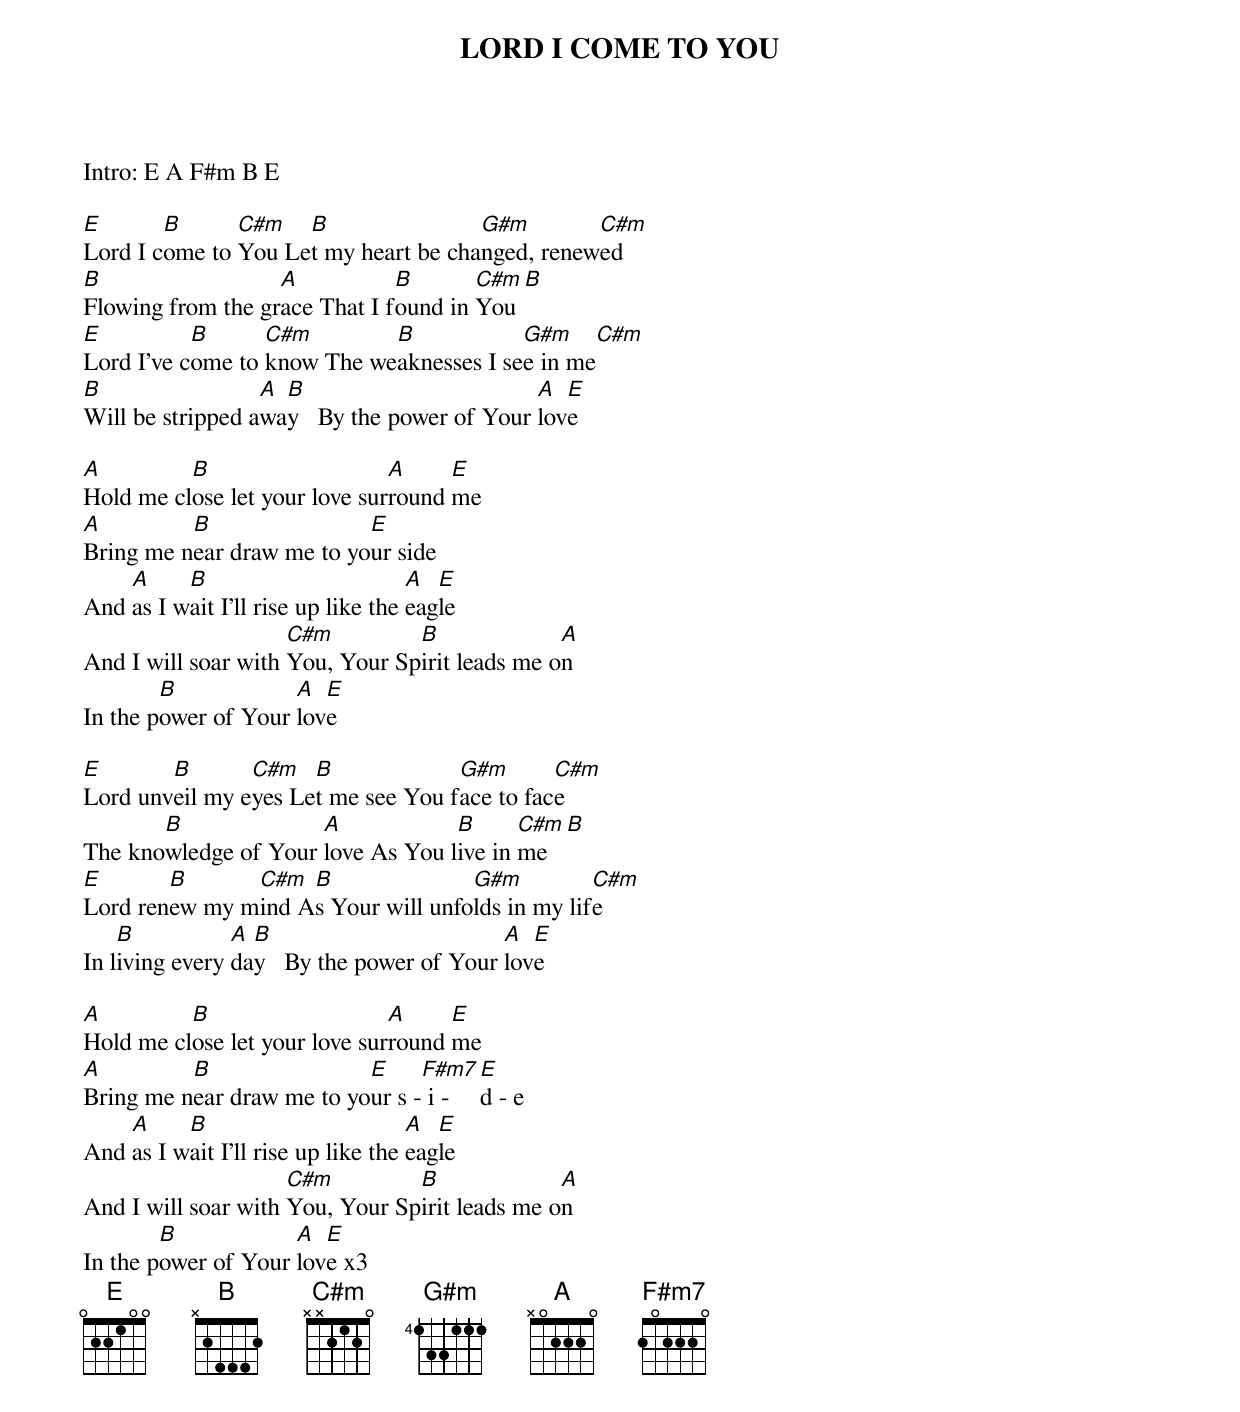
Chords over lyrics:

LORD I COME TO YOU
Intro: E A F#m B E

E       B      C#m   B                G#m        C#m
Lord I come to You Let my heart be changed, renewed
B                  A           B       C#m  B
Flowing from the grace That I found in You
E          B      C#m        B            G#m     C#m
Lord I've come to know The weaknesses I see in me
B                 A B                        A  E
Will be stripped away   By the power of Your love

A         B                    A     E
Hold me close let your love surround me
A         B                E
Bring me near draw me to your side
    A     B                         A  E
And as I wait I'll rise up like the eagle
                     C#m         B              A
And I will soar with You, Your Spirit leads me on
        B            A  E
In the power of Your love

E       B       C#m   B             G#m       C#m
Lord unveil my eyes Let me see You face to face
       B              A            B      C#m B
The knowledge of Your love As You live in me
E       B      C#m  B               G#m          C#m
Lord renew my mind As Your will unfolds in my life
    B           A B                        A  E
In living every day   By the power of Your love

A         B                    A     E
Hold me close let your love surround me
A         B                E     F#m7 E
Bring me near draw me to your s - i - d - e
    A     B                         A  E
And as I wait I'll rise up like the eagle
                     C#m         B              A
And I will soar with You, Your Spirit leads me on
        B            A  E
In the power of Your love x3
